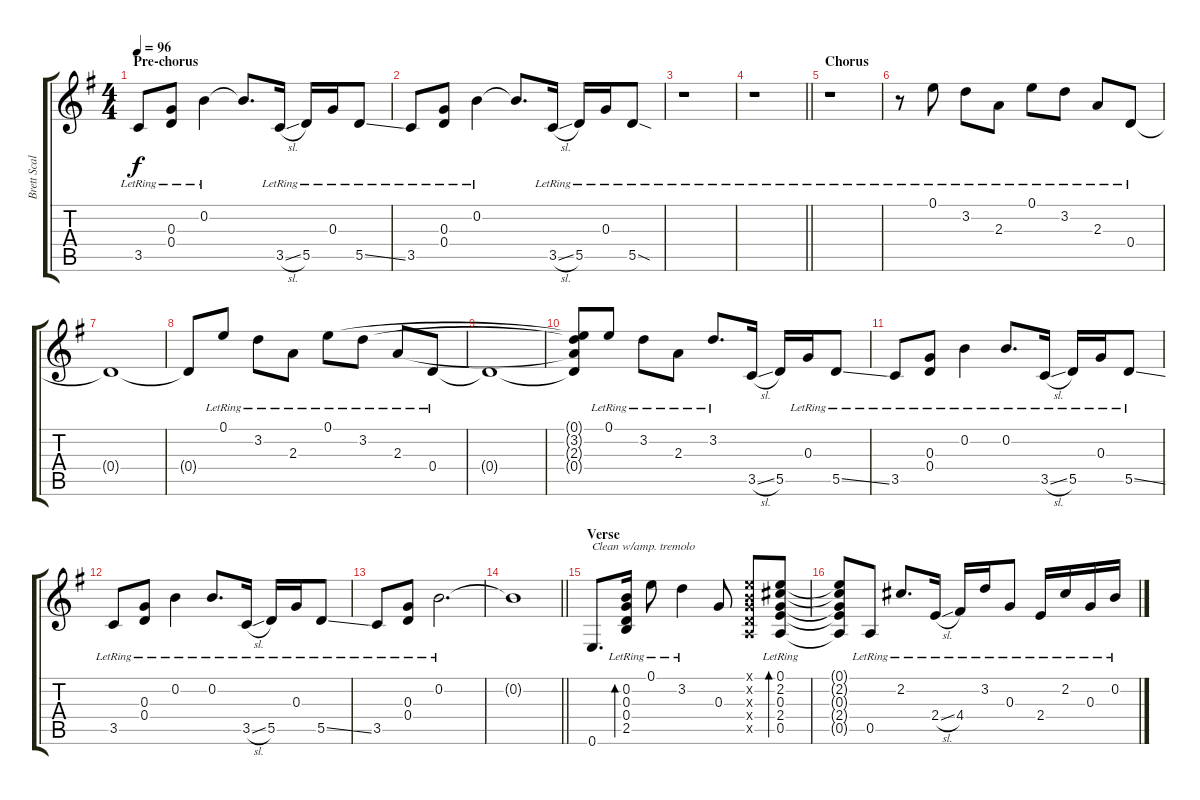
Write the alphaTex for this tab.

\track ("Brett Scallions (Rhythm Guitar)" "Brett Scal") {instrument electricguitarjazz}
\staff {score tabs}
\tuning (E4 B3 G3 D3 A2 E2) {hide}
\ts (4 4)
\section ("" "Pre-chorus")
\tempo 96
\clef g2
\ks g
3.5{lr}.8{dy f} (0.3{lr} 0.4{lr}).8 0.2{lr}.4 0.2{t}.8{d} 3.5{sl lr}.16 5.5{lr}.16 0.3{lr}.16 5.5{ss lr}.8 |
3.5{lr}.8 (0.3{lr} 0.4{lr}).8 0.2{lr}.4 0.2{t}.8{d} 3.5{sl lr}.16 5.5{lr}.16 0.3{lr}.16 5.5{sod lr}.8 |
r.1 |
\barLineRight lightlight
r.1 |
\section ("" "Chorus")
r.1 |
r.8 0.1{lr}.8 3.2{lr}.8 2.3{lr}.8 0.1{lr}.8 3.2{lr}.8 2.3{lr}.8 0.4{lr}.8 |
0.4{t}.1 |
0.4{t}.8 0.1{lr}.8 3.2{lr}.8 2.3{lr}.8 0.1{lr}.8 3.2{lr}.8 2.3{lr}.8 0.4{lr}.8 |
0.4{t}.1 |
(0.1{t} 3.2{t} 2.3{t} 0.4{t}).8 0.1{lr}.8 3.2{lr}.8 2.3{lr}.8 3.2{lr}.8{d} 3.5{sl}.16 5.5.16 0.3{lr}.16 5.5{ss lr}.8 |
3.5{lr}.8 (0.3{lr} 0.4{lr}).8 0.2{lr}.4 0.2{lr}.8{d} 3.5{sl lr}.16 5.5{lr}.16 0.3{lr}.16 5.5{ss lr}.8 |
3.5{lr}.8 (0.3{lr} 0.4{lr}).8 0.2{lr}.4 0.2{lr}.8{d} 3.5{sl lr}.16 5.5{lr}.16 0.3{lr}.16 5.5{ss lr}.8 |
3.5{lr}.8 (0.3{lr} 0.4{lr}).8 0.2{lr}.2{d} |
\barLineRight lightlight
0.2{t}.1 |
\section ("" "Verse")
0.6.8{d txt "Clean w/amp. tremolo" volume 15 instrument electricguitarclean} (0.2{lr} 0.3{lr} 0.4{lr} 2.5{lr}).16{bd 240} 0.1{lr}.8 3.2{lr}.4 0.3.8 (0.1{x} 0.2{x} 0.3{x} 0.4{x} 0.5{x}).8 (0.1{lr} 2.2{lr} 0.3{lr} 2.4{lr} 0.5{lr}).8{bd 120} |
(0.1{t} 2.2{t} 0.3{t} 2.4{t} 0.5{t}).8 0.5{lr}.8 2.2{lr}.8{d} 2.4{sl lr}.16 4.4{lr}.16 3.2{lr}.16 0.3{lr}.8 2.4{lr}.16 2.2{lr}.16 0.3{lr}.16 0.2{lr}.16
